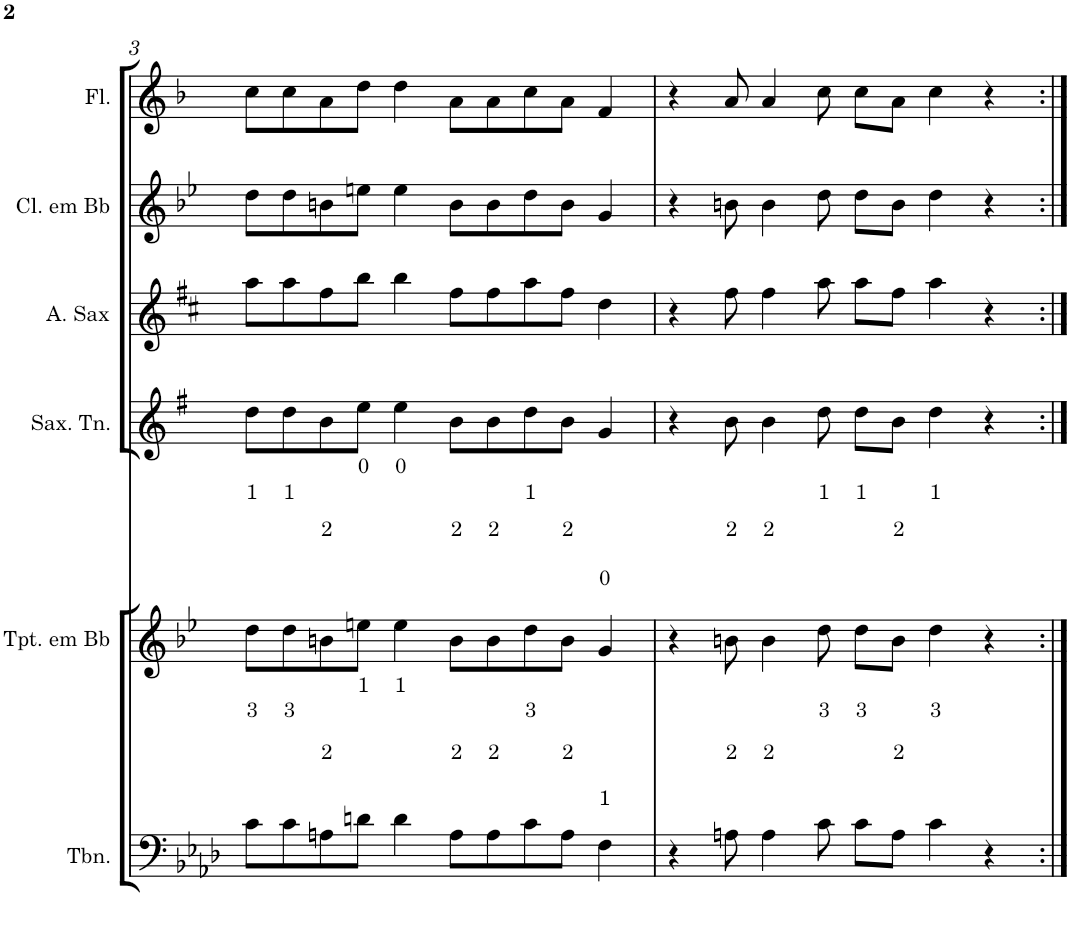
**kern	**kern	**kern	**kern	**kern	**kern
*part6	*part5	*part4	*part3	*part2	*part1
*staff6	*staff5	*staff4	*staff3	*staff2	*staff1
*I"Trombone	*I"Trompete em Bb	*I"Saxofone Tenor	*I"Alto Saxophone	*I"Clarinete em Bb	*I"Flauta
*I'Tbn.	*I'Tpt. em Bb	*I'Sax. Tn.	*I'A. Sax	*I'Cl. em Bb	*I'Fl.
!!LO:PB:g=z
*clefF4	*clefG2	*clefG2	*clefG2	*clefG2	*clefG2
*	*Trd1c2	*Trd8c14	*Trd5c9	*Trd1c2	*
*k[b-e-a-d-]	*k[b-e-]	*k[f#]	*k[f#c#]	*k[b-e-]	*k[b-]
*M6/4	*M6/4	*M6/4	*M6/4	*M6/4	*M6/4
=3	=3	=3	=3	=3	=3
8c\L	8dd\L	8dd\L	8aa\L	8dd\L	8cc\L
8c\	8dd\	8dd\	8aa\	8dd\	8cc\
8An\	8bn\	8b\	8ff#\	8bn\	8a\
8dn\J	8een\J	8ee\J	8bb\J	8een\J	8dd\J
4d\	4ee\	4ee\	4bb\	4ee\	4dd\
8A\L	8b\L	8b\L	8ff#\L	8b\L	8a\L
8A\	8b\	8b\	8ff#\	8b\	8a\
8c\	8dd\	8dd\	8aa\	8dd\	8cc\
8A\J	8b\J	8b\J	8ff#\J	8b\J	8a\J
4F\	4g/	4g/	4dd\	4g/	4f/
=4	=4	=4	=4	=4	=4
4r	4r	4r	4r	4r	4r
8An\	8bn\	8b\	8ff#\	8bn\	8a/
4A\	4b\	4b\	4ff#\	4b\	4a/
8c\	8dd\	8dd\	8aa\	8dd\	8cc\
8c\L	8dd\L	8dd\L	8aa\L	8dd\L	8cc\L
8A\J	8b\J	8b\J	8ff#\J	8b\J	8a\J
4c\	4dd\	4dd\	4aa\	4dd\	4cc\
4r	4r	4r	4r	4r	4r
=:|!	=:|!	=:|!	=:|!	=:|!	=:|!
*-	*-	*-	*-	*-	*-
